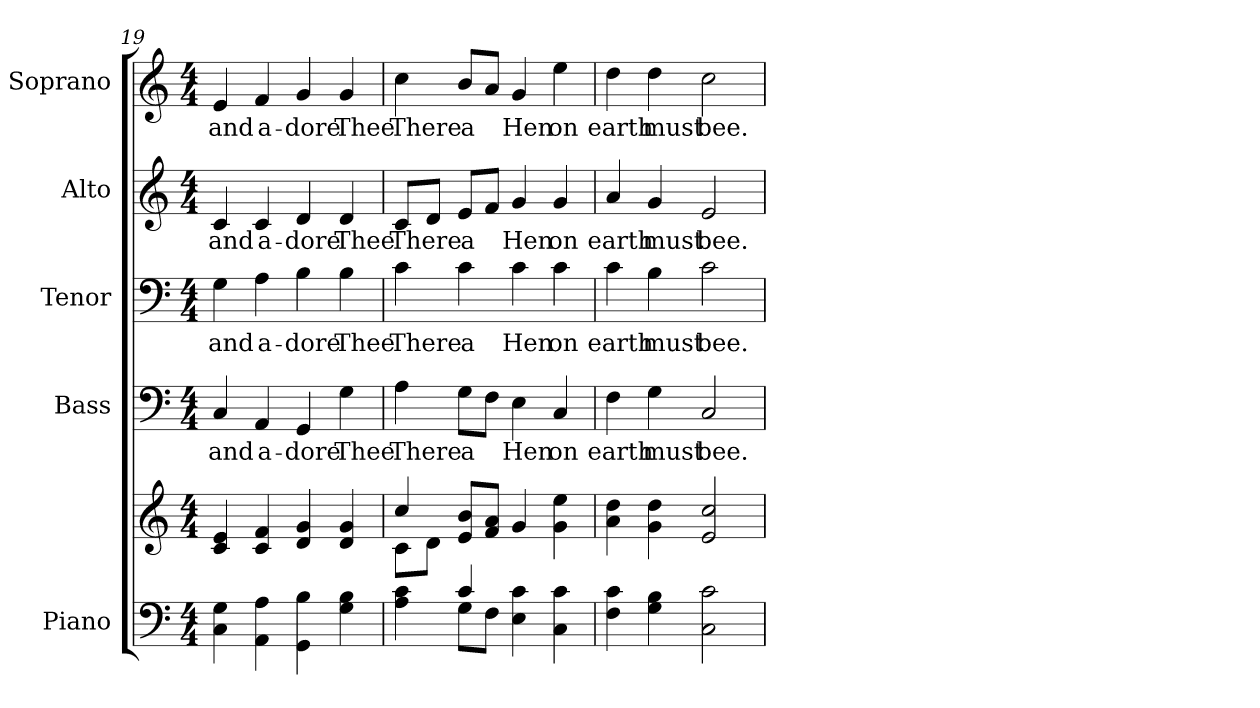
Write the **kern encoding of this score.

**kern	**kern	**kern	**text	**kern	**text	**kern	**text	**kern	**text
*part5	*part5	*part4	*part4	*part3	*part3	*part2	*part2	*part1	*part1
*staff6	*staff5	*staff4	*staff4	*staff3	*staff3	*staff2	*staff2	*staff1	*staff1
*I"Piano	*	*I"Bass	*	*I"Tenor	*	*I"Alto	*	*I"Soprano	*
*I'Pno.	*	*I'B.	*	*I'T.	*	*I'A.	*	*I'S.	*
!!LO:PB:g=z
*clefF4	*clefG2	*clefF4	*	*clefF4	*	*clefG2	*	*clefG2	*
*k[]	*k[]	*k[]	*	*k[]	*	*k[]	*	*k[]	*
*C:	*C:	*C:	*	*C:	*	*C:	*	*C:	*
*M4/4	*M4/4	*M4/4	*	*M4/4	*	*M4/4	*	*M4/4	*
=19	=19	=19	=19	=19	=19	=19	=19	=19	=19
!	!	!	!LO:LY:b:color=#000000	!	!	!	!	!	!
!	!	!	!	!	!LO:LY:b:color=#000000	!	!	!	!
!	!	!	!	!	!	!	!LO:LY:b:color=#000000	!	!
!	!	!	!	!	!	!	!	!	!LO:LY:b:color=#000000
4Ci\ 4Gi	4ci/ 4ei	4Ci/	and	4Gi\	and	4ci/	and	4ei/	and
!	!	!	!LO:LY:b:color=#000000	!	!	!	!	!	!
!	!	!	!	!	!LO:LY:b:color=#000000	!	!	!	!
!	!	!	!	!	!	!	!LO:LY:b:color=#000000	!	!
!	!	!	!	!	!	!	!	!	!LO:LY:b:color=#000000
4AAi\ 4Ai	4ci/ 4fi	4AAi/	a-	4Ai\	a-	4ci/	a-	4fi/	a-
!	!	!	!LO:LY:b:color=#000000	!	!	!	!	!	!
!	!	!	!	!	!LO:LY:b:color=#000000	!	!	!	!
!	!	!	!	!	!	!	!LO:LY:b:color=#000000	!	!
!	!	!	!	!	!	!	!	!	!LO:LY:b:color=#000000
4GGi\ 4Bi	4di/ 4gi	4GGi/	-dore	4Bi\	-dore	4di/	-dore	4gi/	-dore
!	!	!	!LO:LY:b:color=#000000	!	!	!	!	!	!
!	!	!	!	!	!LO:LY:b:color=#000000	!	!	!	!
!	!	!	!	!	!	!	!LO:LY:b:color=#000000	!	!
!	!	!	!	!	!	!	!	!	!LO:LY:b:color=#000000
4Gi\ 4Bi	4di/ 4gi	4Gi\	Thee	4Bi\	Thee	4di/	Thee	4gi/	Thee
=20	=20	=20	=20	=20	=20	=20	=20	=20	=20
*^	*^	*	*	*	*	*	*	*	*
!	!	!	!	!	!LO:LY:b:color=#000000	!	!	!	!	!	!
!	!	!	!	!	!	!	!LO:LY:b:color=#000000	!	!	!	!
!	!	!	!	!	!	!	!	!	!LO:LY:b:color=#000000	!	!
!	!	!	!	!	!	!	!	!	!	!	!LO:LY:b:color=#000000
4Ai\ 4ci	4ryy	4cci/	8ci\L	4Ai\	There	4ci\	There	8ci/L	There	4cci\	There
.	.	.	8di\J	.	.	.	.	8di/J	.	.	.
!	!	!	!	!	!LO:LY:b:color=#000000	!	!	!	!	!	!
!	!	!	!	!	!	!	!LO:LY:b:color=#000000	!	!	!	!
!	!	!	!	!	!	!	!	!	!LO:LY:b:color=#000000	!	!
!	!	!	!	!	!	!	!	!	!	!	!LO:LY:b:color=#000000
4ci/	8Gi\L	8ei/ 8biL	4ryy	8Gi\L	a	4ci\	a	8ei/L	a	8bi/L	a
.	8Fi\J	8fi/ 8aiJ	.	8Fi\J	.	.	.	8fi/J	.	8ai/J	.
!	!	!	!	!	!LO:LY:b:color=#000000	!	!	!	!	!	!
!	!	!	!	!	!	!	!LO:LY:b:color=#000000	!	!	!	!
!	!	!	!	!	!	!	!	!	!LO:LY:b:color=#000000	!	!
!	!	!	!	!	!	!	!	!	!	!	!LO:LY:b:color=#000000
4Ei\ 4ci	2ryy	4gi/	2ryy	4Ei\	Hen	4ci\	Hen	4gi/	Hen	4gi/	Hen
!	!	!	!	!	!LO:LY:b:color=#000000	!	!	!	!	!	!
!	!	!	!	!	!	!	!LO:LY:b:color=#000000	!	!	!	!
!	!	!	!	!	!	!	!	!	!LO:LY:b:color=#000000	!	!
!	!	!	!	!	!	!	!	!	!	!	!LO:LY:b:color=#000000
4Ci\ 4ci	.	4gi\ 4eei	.	4Ci/	on	4ci\	on	4gi/	on	4eei\	on
*v	*v	*	*	*	*	*	*	*	*	*	*
*	*v	*v	*	*	*	*	*	*	*	*
!!LO:PB:g=z
=21	=21	=21	=21	=21	=21	=21	=21	=21	=21
!	!	!	!LO:LY:b:color=#000000	!	!	!	!	!	!
!	!	!	!	!	!LO:LY:b:color=#000000	!	!	!	!
!	!	!	!	!	!	!	!LO:LY:b:color=#000000	!	!
!	!	!	!	!	!	!	!	!	!LO:LY:b:color=#000000
4Fi\ 4ci	4ai\ 4ddi	4Fi\	earth	4ci\	earth	4ai/	earth	4ddi\	earth
!	!	!	!LO:LY:b:color=#000000	!	!	!	!	!	!
!	!	!	!	!	!LO:LY:b:color=#000000	!	!	!	!
!	!	!	!	!	!	!	!LO:LY:b:color=#000000	!	!
!	!	!	!	!	!	!	!	!	!LO:LY:b:color=#000000
4Gi\ 4Bi	4gi\ 4ddi	4Gi\	must	4Bi\	must	4gi/	must	4ddi\	must
!	!	!	!LO:LY:b:color=#000000	!	!	!	!	!	!
!	!	!	!	!	!LO:LY:b:color=#000000	!	!	!	!
!	!	!	!	!	!	!	!LO:LY:b:color=#000000	!	!
!	!	!	!	!	!	!	!	!	!LO:LY:b:color=#000000
2Ci\ 2ci	2ei/ 2cci	2Ci/	bee.	2ci\	bee.	2ei/	bee.	2cci\	bee.
=	=	=	=	=	=	=	=	=	=
*-	*-	*-	*-	*-	*-	*-	*-	*-	*-
